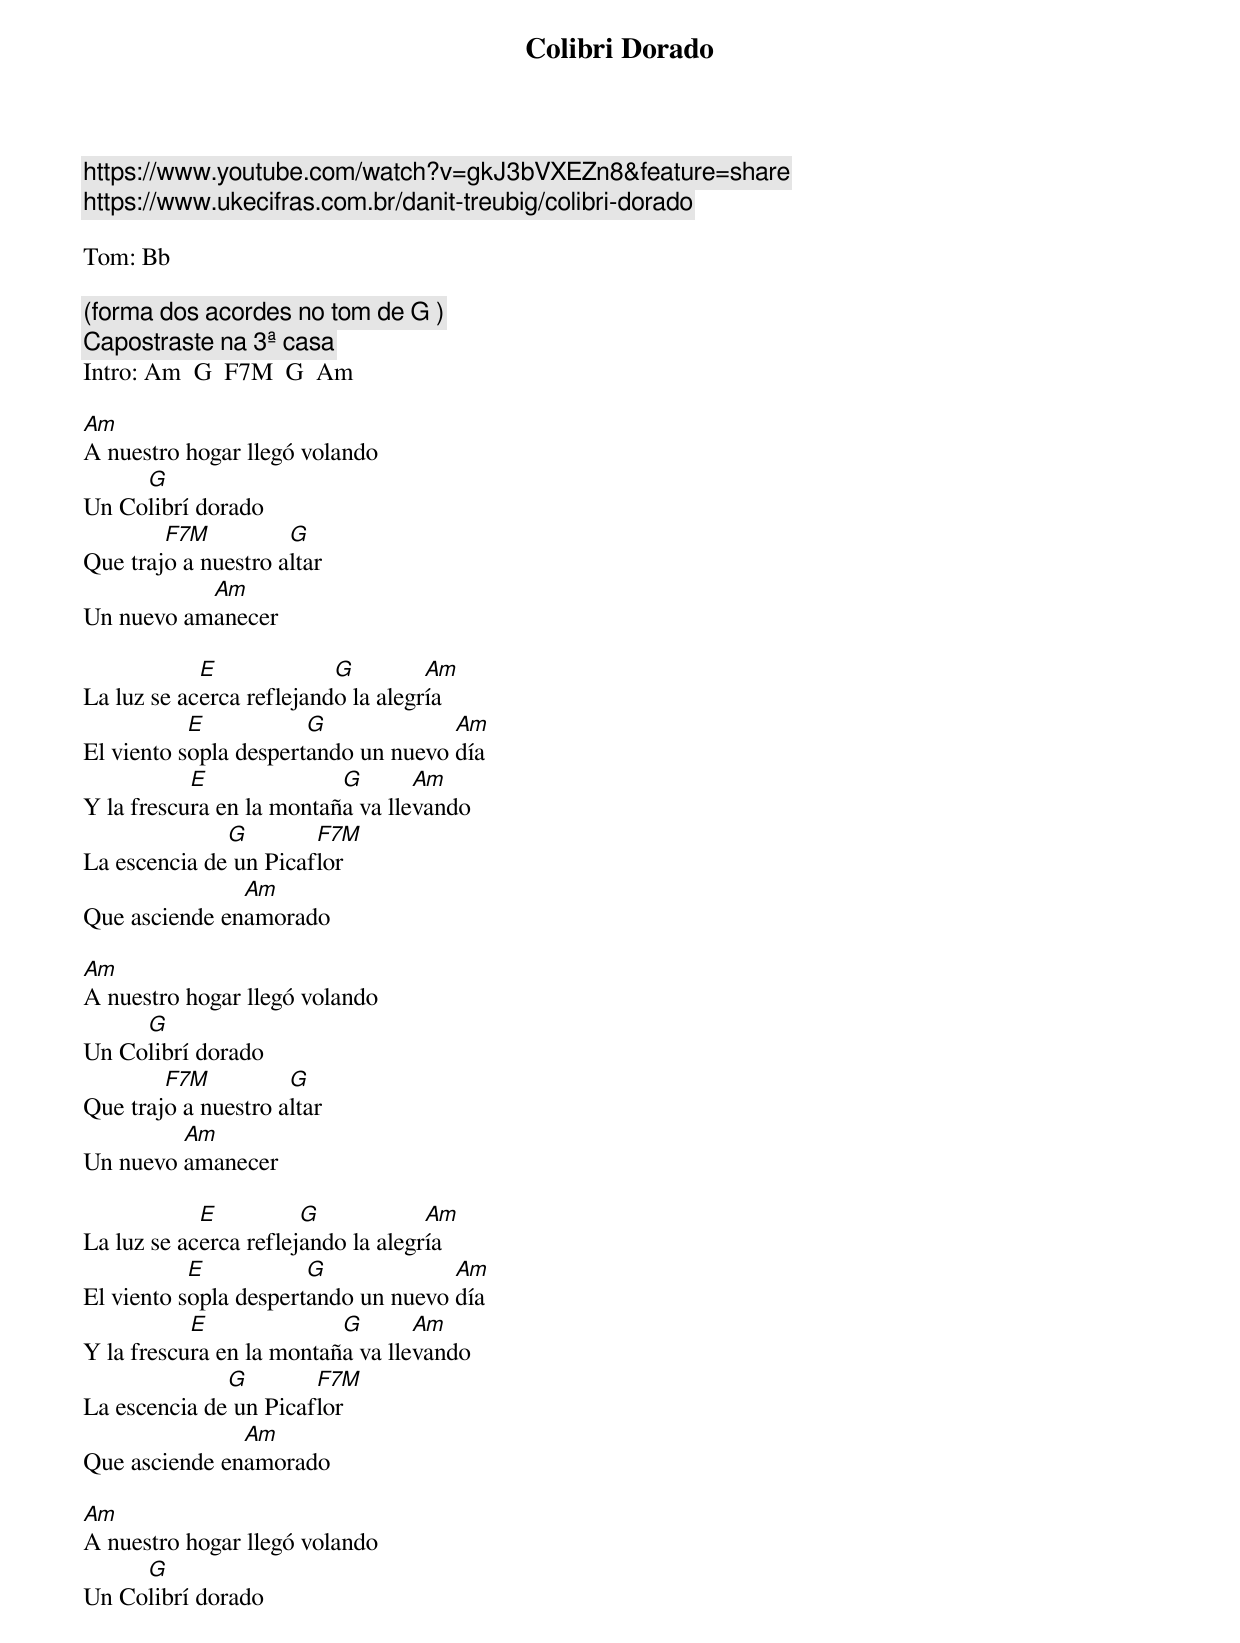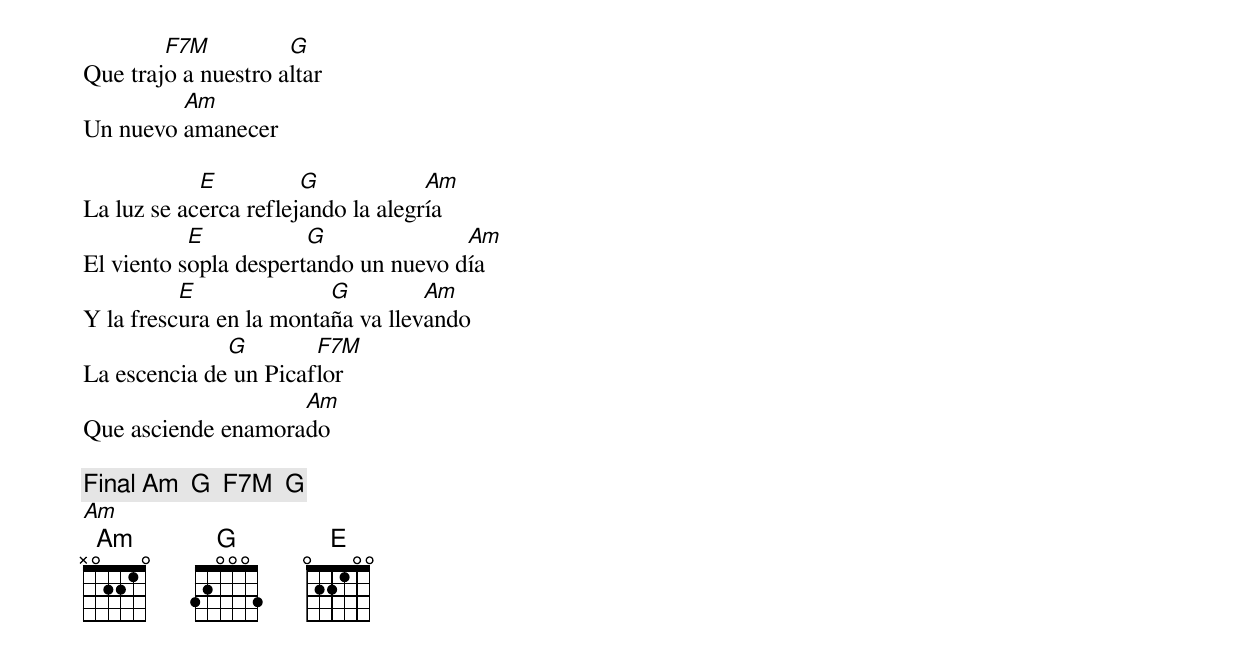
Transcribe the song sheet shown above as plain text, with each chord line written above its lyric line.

Colibri Dorado

https://www.youtube.com/watch?v=gkJ3bVXEZn8&feature=share
https://www.ukecifras.com.br/danit-treubig/colibri-dorado

Tom: Bb

 (forma dos acordes no tom de G )
Capostraste na 3ª casa
Intro: Am  G  F7M  G  Am

Am
A nuestro hogar llegó volando
     G
Un Colibrí dorado
        F7M          G
Que trajo a nuestro altar
           Am
Un nuevo amanecer

            E             G         Am
La luz se acerca reflejando la alegría
           E           G             Am
El viento sopla despertando un nuevo día
           E              G       Am
Y la frescura en la montaña va llevando
              G        F7M
La escencia de un Picaflor
               Am
Que asciende enamorado

Am
A nuestro hogar llegó volando
     G
Un Colibrí dorado
        F7M          G
Que trajo a nuestro altar
         Am
Un nuevo amanecer

            E          G            Am
La luz se acerca reflejando la alegría
           E           G             Am
El viento sopla despertando un nuevo día
           E              G       Am
Y la frescura en la montaña va llevando
              G        F7M
La escencia de un Picaflor
               Am
Que asciende enamorado

Am
A nuestro hogar llegó volando
     G
Un Colibrí dorado
        F7M          G
Que trajo a nuestro altar
         Am
Un nuevo amanecer

            E          G            Am
La luz se acerca reflejando la alegría
           E           G              Am
El viento sopla despertando un nuevo día
          E              G         Am
Y la frescura en la montaña va llevando
              G        F7M
La escencia de un Picaflor
                    Am
Que asciende enamorado

[Final] Am  G  F7M  G
        Am
